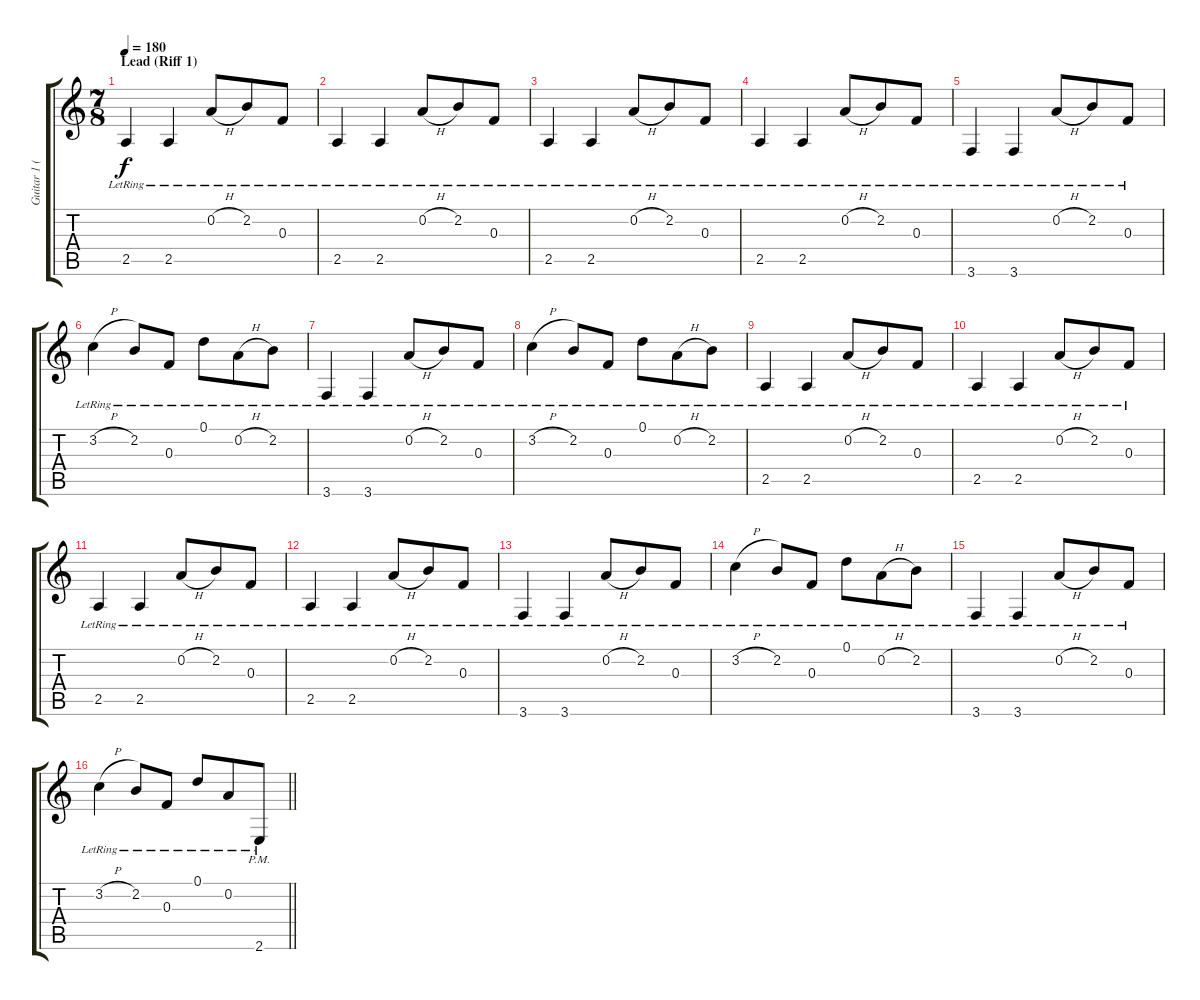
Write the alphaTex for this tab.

\track ("Guitar 1 (Left)" "Guitar 1 (") {instrument acousticguitarsteel}
\staff {score tabs}
\tuning (D4 A3 F3 C3 G2 D2) {hide}
\ts (7 8)
\section ("" "Lead (Riff 1)")
\tempo 180
\clef g2
\ks c
2.5{lr}.4{dy f} 2.5{lr}.4 0.2{h lr}.8 2.2{lr}.8 0.3{lr}.8 |
2.5{lr}.4 2.5{lr}.4 0.2{h lr}.8 2.2{lr}.8 0.3{lr}.8 |
2.5{lr}.4 2.5{lr}.4 0.2{h lr}.8 2.2{lr}.8 0.3{lr}.8 |
2.5{lr}.4 2.5{lr}.4 0.2{h lr}.8 2.2{lr}.8 0.3{lr}.8 |
3.6{lr}.4 3.6{lr}.4 0.2{h lr}.8 2.2{lr}.8 0.3{lr}.8 |
3.2{h lr}.4 2.2{lr}.8 0.3{lr}.8 0.1{lr}.8 0.2{h lr}.8 2.2{lr}.8 |
3.6{lr}.4 3.6{lr}.4 0.2{h lr}.8 2.2{lr}.8 0.3{lr}.8 |
3.2{h lr}.4 2.2{lr}.8 0.3{lr}.8 0.1{lr}.8 0.2{h lr}.8 2.2{lr}.8 |
2.5{lr}.4 2.5{lr}.4 0.2{h lr}.8 2.2{lr}.8 0.3{lr}.8 |
2.5{lr}.4 2.5{lr}.4 0.2{h lr}.8 2.2{lr}.8 0.3{lr}.8 |
2.5{lr}.4 2.5{lr}.4 0.2{h lr}.8 2.2{lr}.8 0.3{lr}.8 |
2.5{lr}.4 2.5{lr}.4 0.2{h lr}.8 2.2{lr}.8 0.3{lr}.8 |
3.6{lr}.4 3.6{lr}.4 0.2{h lr}.8 2.2{lr}.8 0.3{lr}.8 |
3.2{h lr}.4 2.2{lr}.8 0.3{lr}.8 0.1{lr}.8 0.2{h lr}.8 2.2{lr}.8 |
3.6{lr}.4 3.6{lr}.4 0.2{h lr}.8 2.2{lr}.8 0.3{lr}.8 |
\barLineRight lightlight
3.2{h lr}.4 2.2{lr}.8 0.3{lr}.8 0.1{lr}.8 0.2{lr}.8 2.6{pm lr}.8{instrument distortionguitar}
